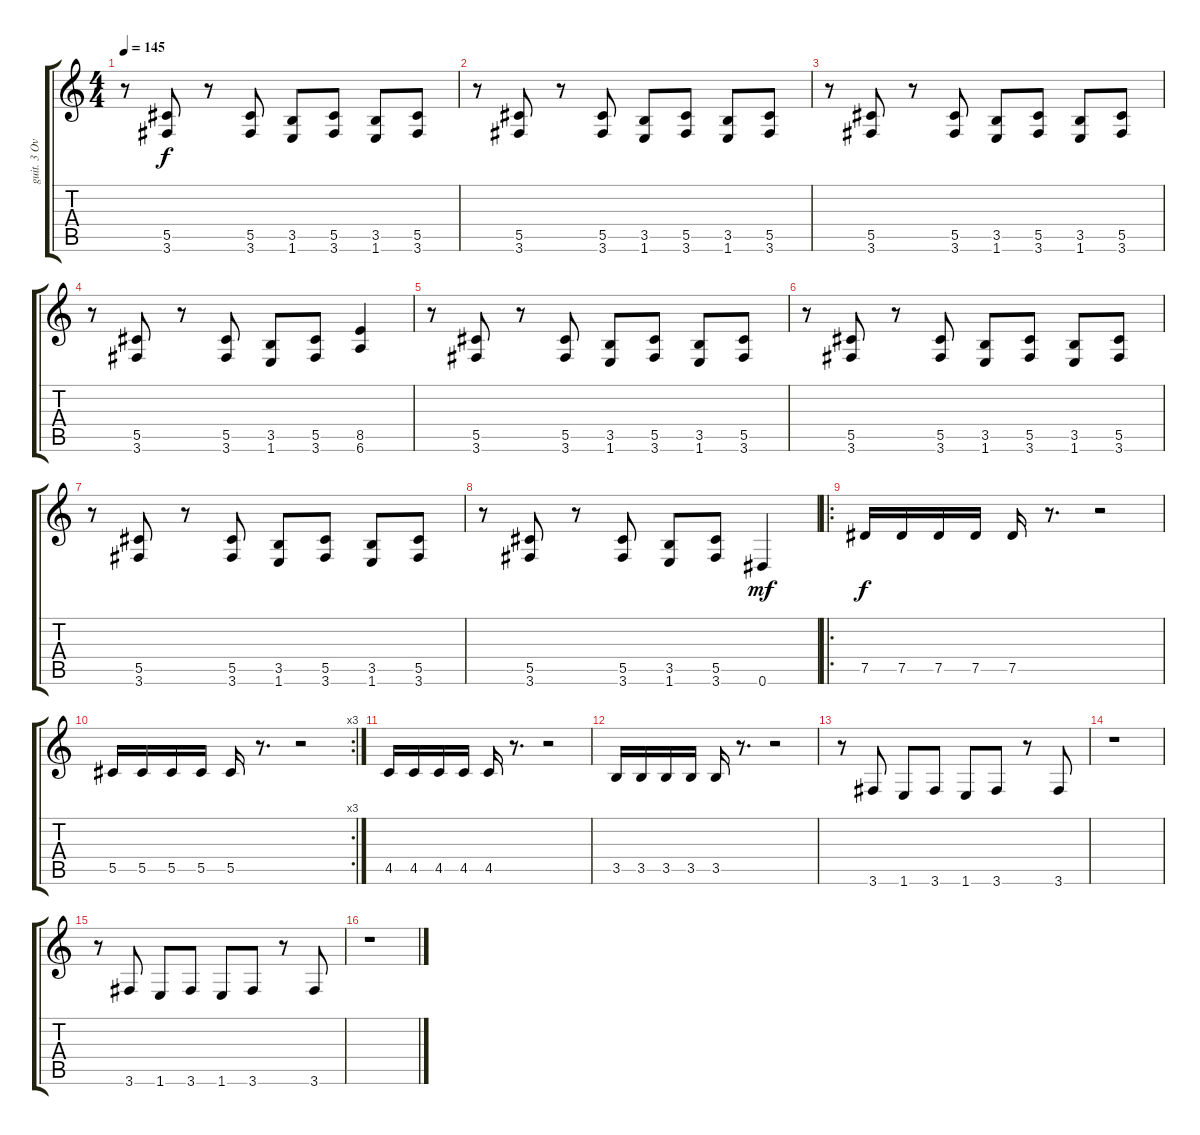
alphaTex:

\track ("guit. 3 Overdrive" "guit. 3 Ov") {instrument overdrivenguitar}
\staff {score tabs}
\tuning (Eb4 Bb3 Gb3 Db3 Ab2 Eb2) {hide}
\ts (4 4)
\tempo 145
\clef g2
\ks c
r.8{dy f} (5.5 3.6).8 r.8 (5.5 3.6).8 (3.5 1.6).8 (5.5 3.6).8 (3.5 1.6).8 (5.5 3.6).8 |
r.8 (5.5 3.6).8 r.8 (5.5 3.6).8 (3.5 1.6).8 (5.5 3.6).8 (3.5 1.6).8 (5.5 3.6).8 |
r.8 (5.5 3.6).8 r.8 (5.5 3.6).8 (3.5 1.6).8 (5.5 3.6).8 (3.5 1.6).8 (5.5 3.6).8 |
r.8 (5.5 3.6).8 r.8 (5.5 3.6).8 (3.5 1.6).8 (5.5 3.6).8 (8.5 6.6).4 |
r.8 (5.5 3.6).8 r.8 (5.5 3.6).8 (3.5 1.6).8 (5.5 3.6).8 (3.5 1.6).8 (5.5 3.6).8 |
r.8 (5.5 3.6).8 r.8 (5.5 3.6).8 (3.5 1.6).8 (5.5 3.6).8 (3.5 1.6).8 (5.5 3.6).8 |
r.8 (5.5 3.6).8 r.8 (5.5 3.6).8 (3.5 1.6).8 (5.5 3.6).8 (3.5 1.6).8 (5.5 3.6).8 |
r.8 (5.5 3.6).8 r.8 (5.5 3.6).8 (3.5 1.6).8 (5.5 3.6).8 0.6.4{dy mf} |
\ro
7.5.16{dy f} 7.5.16 7.5.16 7.5.16 7.5.16 r.8{d} r.2 |
\rc 3
5.5.16 5.5.16 5.5.16 5.5.16 5.5.16 r.8{d} r.2 |
4.5.16 4.5.16 4.5.16 4.5.16 4.5.16 r.8{d} r.2 |
3.5.16 3.5.16 3.5.16 3.5.16 3.5.16 r.8{d} r.2 |
r.8 3.6.8 1.6.8 3.6.8 1.6.8 3.6.8 r.8 3.6.8 |
r.1 |
r.8 3.6.8 1.6.8 3.6.8 1.6.8 3.6.8 r.8 3.6.8 |
r.1
